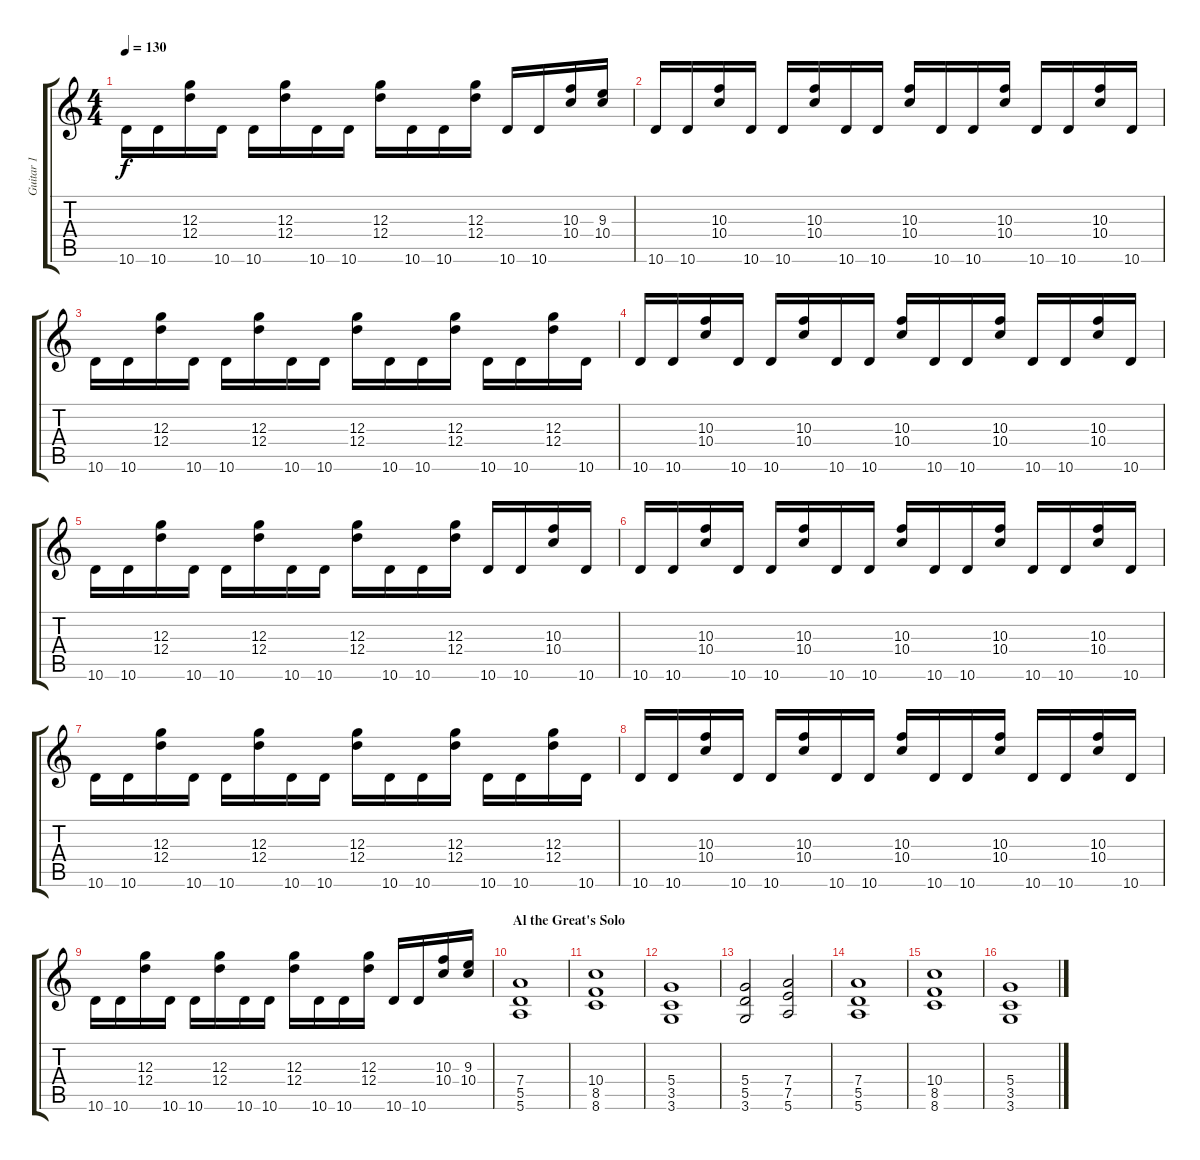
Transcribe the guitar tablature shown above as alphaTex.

\track ("Guitar 1" "Guitar 1") {instrument acousticguitarsteel}
\staff {score tabs}
\tuning (E4 B3 G3 D3 A2 E2) {hide}
\ts (4 4)
\tempo 130
\clef g2
\ks c
10.6.16{dy f} 10.6.16 (12.3 12.4).16 10.6.16 10.6.16 (12.3 12.4).16 10.6.16 10.6.16 (12.3 12.4).16 10.6.16 10.6.16 (12.3 12.4).16 10.6.16 10.6.16 (10.3 10.4).16 (9.3 10.4).16 |
10.6.16 10.6.16 (10.3 10.4).16 10.6.16 10.6.16 (10.3 10.4).16 10.6.16 10.6.16 (10.3 10.4).16 10.6.16 10.6.16 (10.3 10.4).16 10.6.16 10.6.16 (10.3 10.4).16 10.6.16 |
10.6.16 10.6.16 (12.3 12.4).16 10.6.16 10.6.16 (12.3 12.4).16 10.6.16 10.6.16 (12.3 12.4).16 10.6.16 10.6.16 (12.3 12.4).16 10.6.16 10.6.16 (12.3 12.4).16 10.6.16 |
10.6.16 10.6.16 (10.3 10.4).16 10.6.16 10.6.16 (10.3 10.4).16 10.6.16 10.6.16 (10.3 10.4).16 10.6.16 10.6.16 (10.3 10.4).16 10.6.16 10.6.16 (10.3 10.4).16 10.6.16 |
10.6.16 10.6.16 (12.3 12.4).16 10.6.16 10.6.16 (12.3 12.4).16 10.6.16 10.6.16 (12.3 12.4).16 10.6.16 10.6.16 (12.3 12.4).16 10.6.16 10.6.16 (10.3 10.4).16 10.6.16 |
10.6.16 10.6.16 (10.3 10.4).16 10.6.16 10.6.16 (10.3 10.4).16 10.6.16 10.6.16 (10.3 10.4).16 10.6.16 10.6.16 (10.3 10.4).16 10.6.16 10.6.16 (10.3 10.4).16 10.6.16 |
10.6.16 10.6.16 (12.3 12.4).16 10.6.16 10.6.16 (12.3 12.4).16 10.6.16 10.6.16 (12.3 12.4).16 10.6.16 10.6.16 (12.3 12.4).16 10.6.16 10.6.16 (12.3 12.4).16 10.6.16 |
10.6.16 10.6.16 (10.3 10.4).16 10.6.16 10.6.16 (10.3 10.4).16 10.6.16 10.6.16 (10.3 10.4).16 10.6.16 10.6.16 (10.3 10.4).16 10.6.16 10.6.16 (10.3 10.4).16 10.6.16 |
10.6.16 10.6.16 (12.3 12.4).16 10.6.16 10.6.16 (12.3 12.4).16 10.6.16 10.6.16 (12.3 12.4).16 10.6.16 10.6.16 (12.3 12.4).16 10.6.16 10.6.16 (10.3 10.4).16 (9.3 10.4).16 |
\section ("" "Al the Great's Solo")
(7.4 5.5 5.6).1{volume 11} |
(10.4 8.5 8.6).1 |
(5.4 3.5 3.6).1 |
(5.4 5.5 3.6).2 (7.4 7.5 5.6).2 |
(7.4 5.5 5.6).1 |
(10.4 8.5 8.6).1 |
(5.4 3.5 3.6).1
